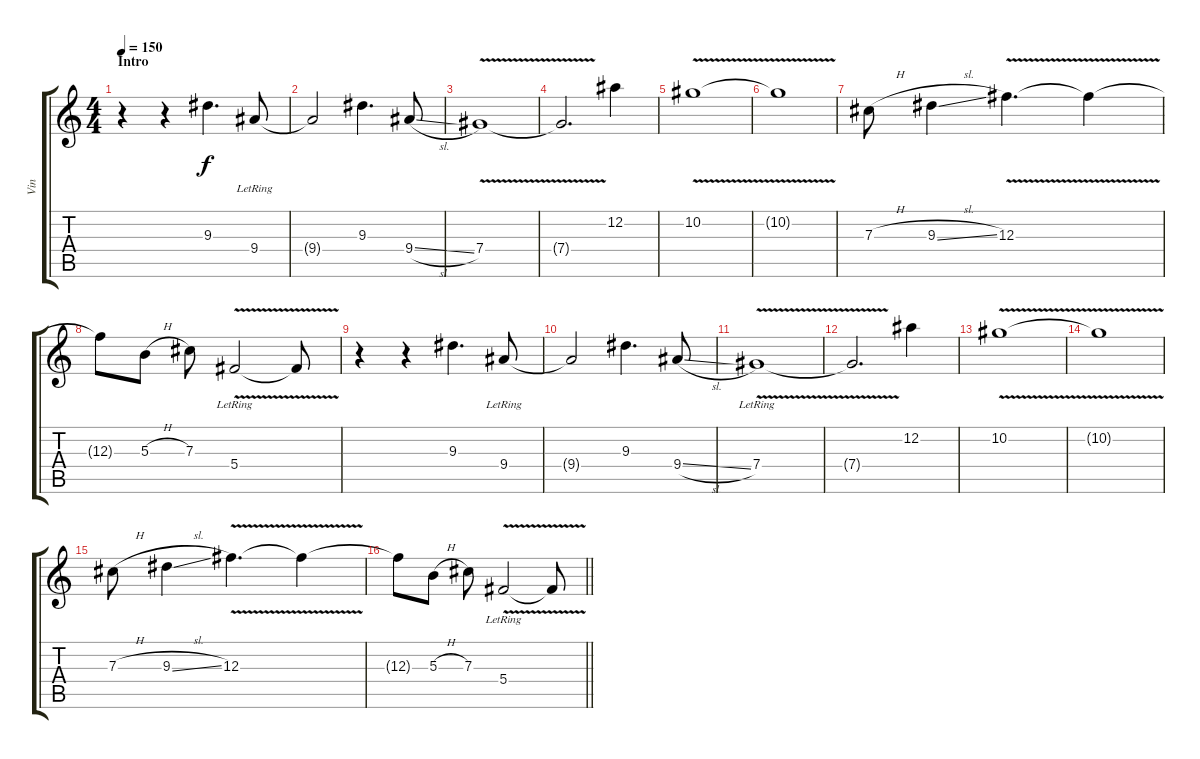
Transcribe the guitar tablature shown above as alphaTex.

\track ("Vin" "Vin") {instrument distortionguitar}
\staff {score tabs}
\tuning (Eb4 Bb3 Gb3 Db3 Ab2 Eb2) {hide}
\ts (4 4)
\section ("" "Intro")
\tempo 150
\clef g2
\ks c
r.4{dy f instrument distortionguitar} r.4 9.3.4{d} 9.4{lr}.8 |
9.4{t}.2 9.3.4{d} 9.4{sl}.8 |
7.4{v}.1 |
7.4{t}.2{d} 12.2.4 |
10.2{v}.1 |
10.2{t}.1 |
7.3{h}.8 9.3{sl}.4 12.3{v}.4{d} 12.3{t}.4 |
12.3{t}.8 5.3{h}.8 7.3.8 5.4{v lr}.2 5.4{t}.8 |
r.4 r.4 9.3.4{d} 9.4{lr}.8 |
9.4{t}.2 9.3.4{d} 9.4{sl}.8 |
7.4{v lr}.1 |
7.4{t}.2{d} 12.2.4 |
10.2{v}.1 |
10.2{t}.1 |
7.3{h}.8 9.3{sl}.4 12.3{v}.4{d} 12.3{t}.4 |
\barLineRight lightlight
12.3{t}.8 5.3{h}.8 7.3.8 5.4{v lr}.2 5.4{t}.8
